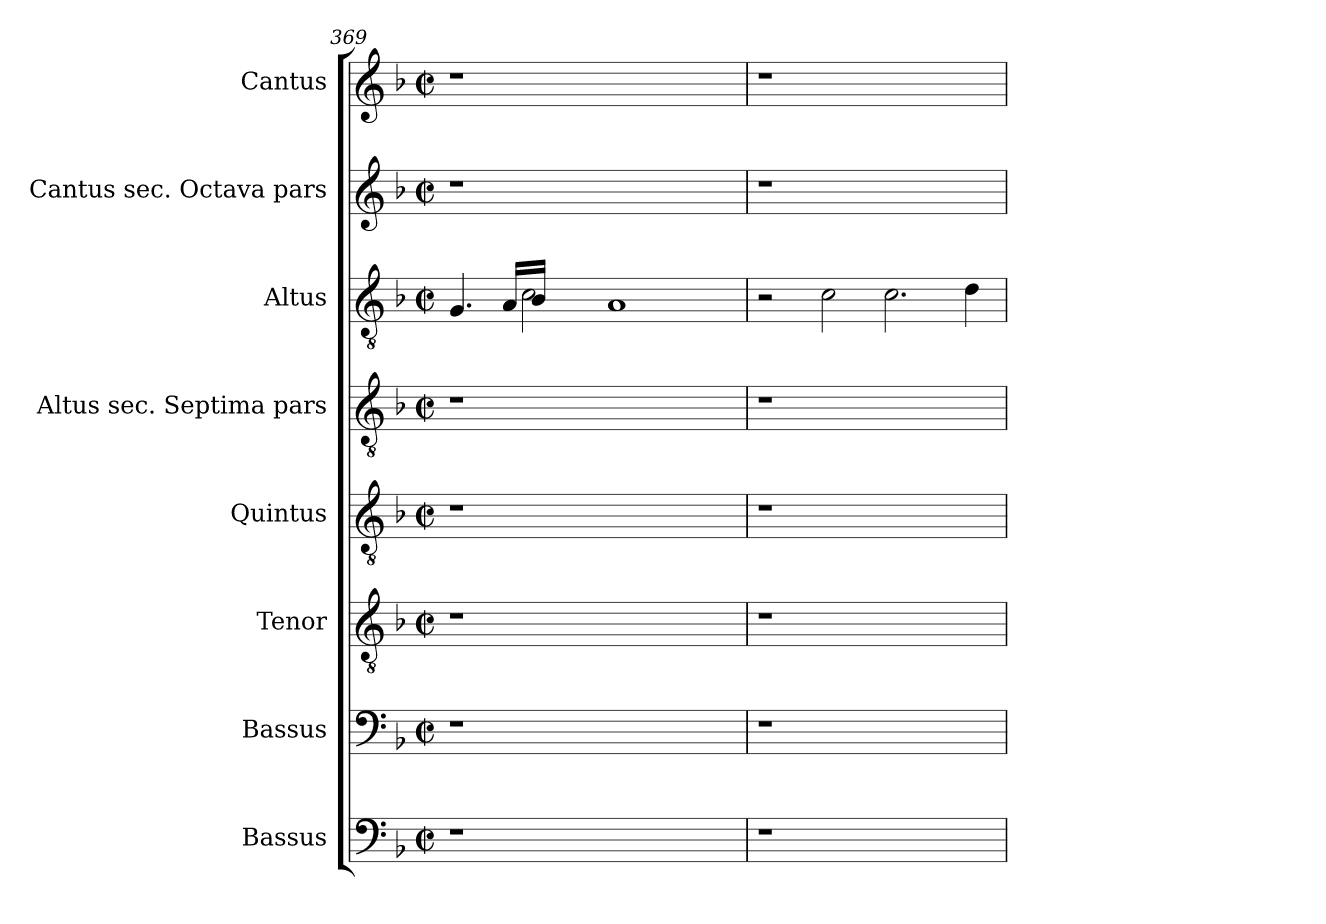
**kern	**kern	**kern	**kern	**kern	**kern	**kern	**kern
*part8	*part7	*part6	*part5	*part4	*part3	*part2	*part1
*staff8	*staff7	*staff6	*staff5	*staff4	*staff3	*staff2	*staff1
*I"Bassus	*I"Bassus	*I"Tenor	*I"Quintus	*I"Altus sec. Septima pars	*I"Altus	*I"Cantus sec. Octava pars	*I"Cantus
*	*I'Bassus	*I'Tenor	*I'Quintus	*	*I'Altus	*	*I'Cantus
*clefF4	*clefF4	*clefGv2	*clefGv2	*clefGv2	*clefGv2	*clefG2	*clefG2
*k[b-]	*k[b-]	*k[b-]	*k[b-]	*k[b-]	*k[b-]	*k[b-]	*k[b-]
*F:	*F:	*F:	*F:	*F:	*F:	*F:	*F:
*M2/2	*M2/2	*M2/2	*M2/2	*M2/2	*M2/2	*M2/2	*M2/2
*met(c|)	*met(c|)	*met(c|)	*met(c|)	*met(c|)	*met(c|)	*met(c|)	*met(c|)
=369	=369	=369	=369	=369	=369	=369	=369
*	*	*	*	*	*^	*	*
1r	1r	1r	1r	1r	4.G/	4..ryy	1r	1r
.	.	.	.	.	16A/LL	.	.	.
.	.	.	.	.	16B-/JJ	2c\	.	.
.	.	.	.	.	1ryy	.	.	.
.	.	.	.	.	.	1A	.	.
2...ryy	2...ryy	2...ryy	2...ryy	2...ryy	.	.	2...ryy	2...ryy
.	.	.	.	.	4..ryy	.	.	.
*	*	*	*	*	*v	*v	*	*
=370	=370	=370	=370	=370	=370	=370	=370
1r	1r	1r	1r	1r	2r	1r	1r
.	.	.	.	.	2c\	.	.
1ryy	1ryy	1ryy	1ryy	1ryy	2.c\	1ryy	1ryy
.	.	.	.	.	4d\	.	.
=	=	=	=	=	=	=	=
*-	*-	*-	*-	*-	*-	*-	*-
